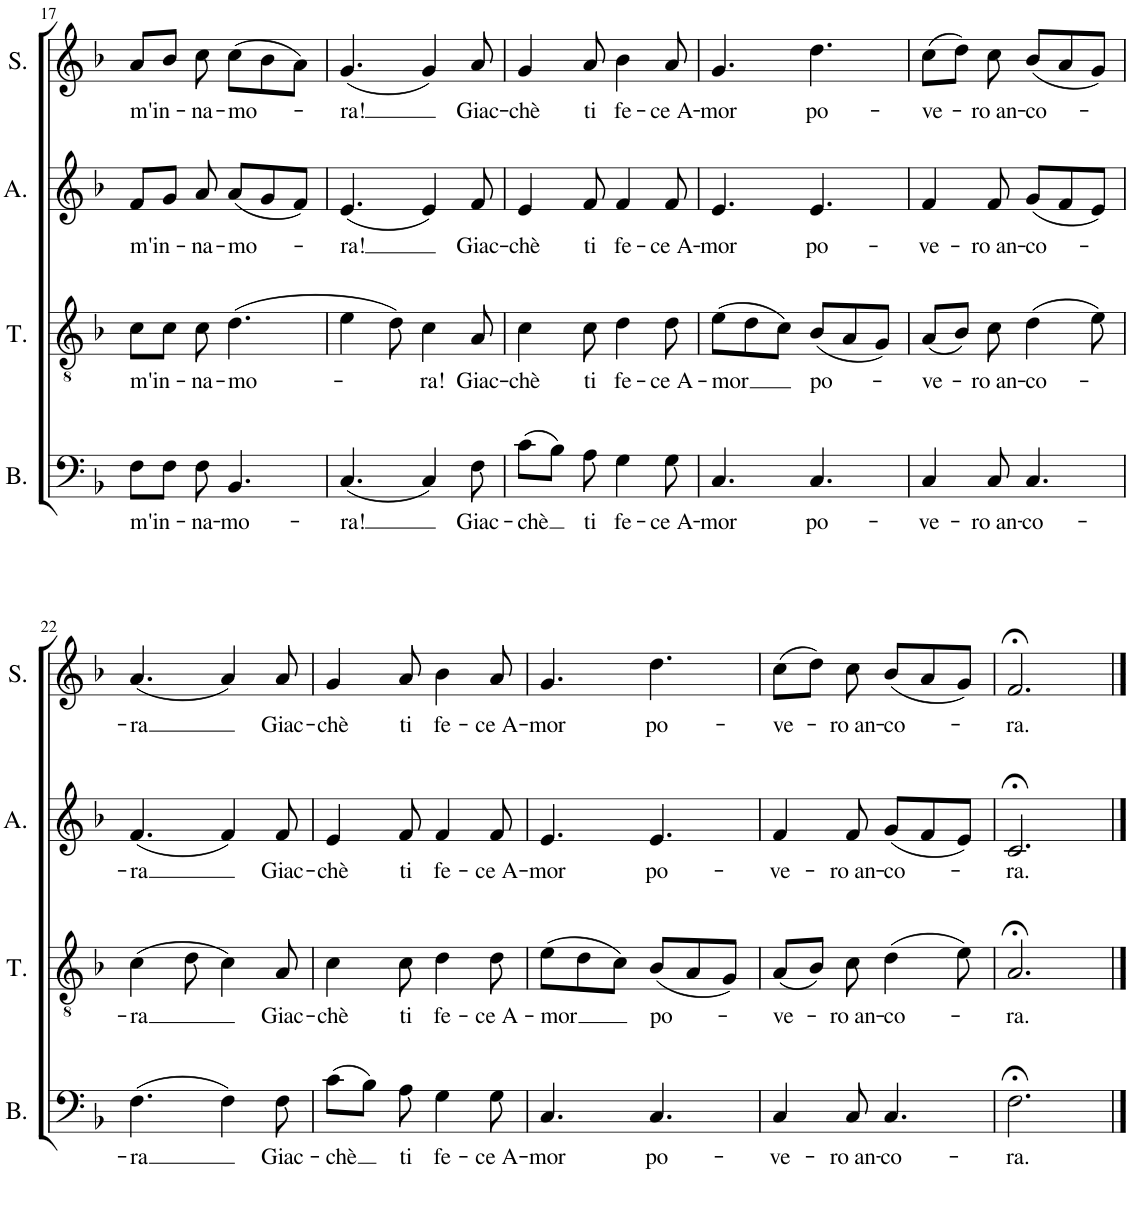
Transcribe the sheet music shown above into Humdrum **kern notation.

**kern	**text	**kern	**text	**kern	**text	**kern	**text
*part4	*part4	*part3	*part3	*part2	*part2	*part1	*part1
*staff4	*staff4	*staff3	*staff3	*staff2	*staff2	*staff1	*staff1
*I"B.	*	*I"T.	*	*I"A.	*	*I"S.	*
*I'B.	*	*I'T.	*	*I'A.	*	*I'S.	*
!!LO:PB:g=z
*clefF4	*	*clefGv2	*	*clefG2	*	*clefG2	*
*k[b-]	*	*k[b-]	*	*k[b-]	*	*k[b-]	*
*M6/8	*	*M6/8	*	*M6/8	*	*M6/8	*
=17	=17	=17	=17	=17	=17	=17	=17
!	!LO:LY:b	!	!LO:LY:b	!	!LO:LY:b	!	!LO:LY:b
8F\L	m'in-	8c\L	m'in-	8f/L	m'in-	8a/L	m'in-
8F\J	.	8c\J	.	8g/J	.	8b-/J	.
!	!LO:LY:b	!	!LO:LY:b	!	!LO:LY:b	!	!LO:LY:b
8F\	-na-	8c\	-na-	8a/	-na-	8cc\	-na-
!	!LO:LY:b	!	!LO:LY:b	!	!LO:LY:b	!	!LO:LY:b
4.BB-/	-mo-	(4.d\	-mo-	(8a/L	-mo-	(8cc\L	-mo-
.	.	.	.	8g/	.	8b-\	.
.	.	.	.	8f/J)	.	8a\J)	.
=18	=18	=18	=18	=18	=18	=18	=18
!	!LO:LY:b	!	!	!	!LO:LY:b	!	!LO:LY:b
(4.C/	-ra!	4e\	.	(4.e/	-ra!	(4.g/	-ra!
.	.	8d\)	.	.	.	.	.
!	!	!	!LO:LY:b	!	!	!	!
4C/)	.	4c\	-ra!	4e/)	.	4g/)	.
!	!LO:LY:b	!	!LO:LY:b	!	!LO:LY:b	!	!LO:LY:b
8F\	Giac-	8A/	Giac-	8f/	Giac-	8a/	Giac-
=19	=19	=19	=19	=19	=19	=19	=19
!	!LO:LY:b	!	!LO:LY:b	!	!LO:LY:b	!	!LO:LY:b
(8c\L	-chè	4c\	-chè	4e/	-chè	4g/	-chè
8B-\J)	.	.	.	.	.	.	.
!	!LO:LY:b	!	!LO:LY:b	!	!LO:LY:b	!	!LO:LY:b
8A\	ti	8c\	ti	8f/	ti	8a/	ti
!	!LO:LY:b	!	!LO:LY:b	!	!LO:LY:b	!	!LO:LY:b
4G\	fe-	4d\	fe-	4f/	fe-	4b-\	fe-
!	!LO:LY:b	!	!LO:LY:b	!	!LO:LY:b	!	!LO:LY:b
8G\	-ce A-	8d\	-ce A-	8f/	-ce A-	8a/	-ce A-
=20	=20	=20	=20	=20	=20	=20	=20
!	!LO:LY:b	!	!LO:LY:b	!	!LO:LY:b	!	!LO:LY:b
4.C/	-mor	(8e\L	-mor	4.e/	-mor	4.g/	-mor
.	.	8d\	.	.	.	.	.
.	.	8c\J)	.	.	.	.	.
!	!LO:LY:b	!	!LO:LY:b	!	!LO:LY:b	!	!LO:LY:b
4.C/	po-	(8B-/L	po-	4.e/	po-	4.dd\	po-
.	.	8A/	.	.	.	.	.
.	.	8G/J)	.	.	.	.	.
=21	=21	=21	=21	=21	=21	=21	=21
!	!LO:LY:b	!	!LO:LY:b	!	!LO:LY:b	!	!LO:LY:b
4C/	-ve-	(8A/L	-ve-	4f/	-ve-	(8cc\L	-ve-
.	.	8B-/J)	.	.	.	8dd\J)	.
!	!LO:LY:b	!	!LO:LY:b	!	!LO:LY:b	!	!LO:LY:b
8C/	-ro an-	8c\	-ro an-	8f/	-ro an-	8cc\	-ro an-
!	!LO:LY:b	!	!LO:LY:b	!	!LO:LY:b	!	!LO:LY:b
4.C/	-co-	(4d\	-co-	(8g/L	-co-	(8b-/L	-co-
.	.	.	.	8f/	.	8a/	.
.	.	8e\)	.	8e/J)	.	8g/J)	.
!!LO:LB:g=z
=22	=22	=22	=22	=22	=22	=22	=22
!	!LO:LY:b	!	!LO:LY:b	!	!LO:LY:b	!	!LO:LY:b
(4.F\	-ra	(4c\	-ra	(4.f/	-ra	(4.a/	-ra
.	.	8d\	.	.	.	.	.
4F\)	.	4c\)	.	4f/)	.	4a/)	.
!	!LO:LY:b	!	!LO:LY:b	!	!LO:LY:b	!	!LO:LY:b
8F\	Giac-	8A/	Giac-	8f/	Giac-	8a/	Giac-
=23	=23	=23	=23	=23	=23	=23	=23
!	!LO:LY:b	!	!LO:LY:b	!	!LO:LY:b	!	!LO:LY:b
(8c\L	-chè	4c\	-chè	4e/	-chè	4g/	-chè
8B-\J)	.	.	.	.	.	.	.
!	!LO:LY:b	!	!LO:LY:b	!	!LO:LY:b	!	!LO:LY:b
8A\	ti	8c\	ti	8f/	ti	8a/	ti
!	!LO:LY:b	!	!LO:LY:b	!	!LO:LY:b	!	!LO:LY:b
4G\	fe-	4d\	fe-	4f/	fe-	4b-\	fe-
!	!LO:LY:b	!	!LO:LY:b	!	!LO:LY:b	!	!LO:LY:b
8G\	-ce A-	8d\	-ce A-	8f/	-ce A-	8a/	-ce A-
=24	=24	=24	=24	=24	=24	=24	=24
!	!LO:LY:b	!	!LO:LY:b	!	!LO:LY:b	!	!LO:LY:b
4.C/	-mor	(8e\L	-mor	4.e/	-mor	4.g/	-mor
.	.	8d\	.	.	.	.	.
.	.	8c\J)	.	.	.	.	.
!	!LO:LY:b	!	!LO:LY:b	!	!LO:LY:b	!	!LO:LY:b
4.C/	po-	(8B-/L	po-	4.e/	po-	4.dd\	po-
.	.	8A/	.	.	.	.	.
.	.	8G/J)	.	.	.	.	.
=25	=25	=25	=25	=25	=25	=25	=25
!	!LO:LY:b	!	!LO:LY:b	!	!LO:LY:b	!	!LO:LY:b
4C/	-ve-	(8A/L	-ve-	4f/	-ve-	(8cc\L	-ve-
.	.	8B-/J)	.	.	.	8dd\J)	.
!	!LO:LY:b	!	!LO:LY:b	!	!LO:LY:b	!	!LO:LY:b
8C/	-ro an-	8c\	-ro an-	8f/	-ro an-	8cc\	-ro an-
!	!LO:LY:b	!	!LO:LY:b	!	!LO:LY:b	!	!LO:LY:b
4.C/	-co-	(4d\	-co-	(8g/L	-co-	(8b-/L	-co-
.	.	.	.	8f/	.	8a/	.
.	.	8e\)	.	8e/J)	.	8g/J)	.
=26	=26	=26	=26	=26	=26	=26	=26
!	!LO:LY:b	!	!LO:LY:b	!	!LO:LY:b	!	!LO:LY:b
2.F;<\	-ra.	2.A;</	-ra.	2.c;</	-ra.	2.f;</	-ra.
==	==	==	==	==	==	==	==
*-	*-	*-	*-	*-	*-	*-	*-
